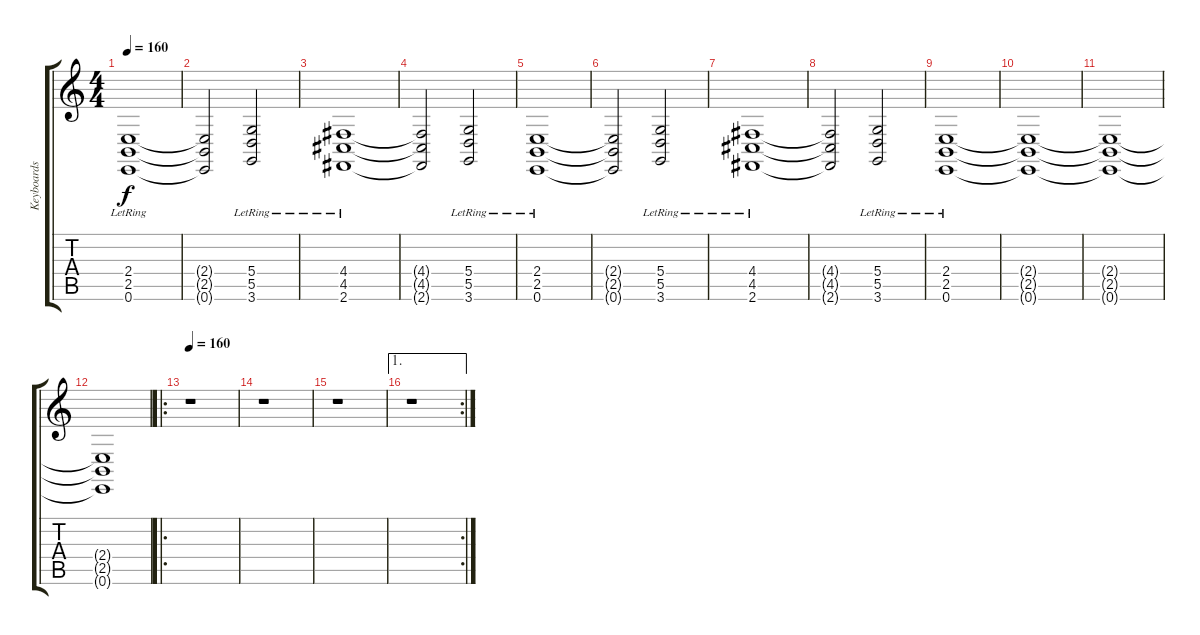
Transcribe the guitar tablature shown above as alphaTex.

\track ("Keyboards" "Keyboards") {instrument acousticgrandpiano}
\staff {score tabs}
\tuning (E4 B3 G3 D3 A2 E2) {hide}
\ts (4 4)
\tempo 160
\clef g2
\ks c
(2.4{lr} 2.5{lr} 0.6{lr}).1{dy f} |
(2.4{t} 2.5{t} 0.6{t}).2 (5.4{lr} 5.5{lr} 3.6{lr}).2 |
(4.4{lr} 4.5{lr} 2.6{lr}).1 |
(4.4{t} 4.5{t} 2.6{t}).2 (5.4{lr} 5.5{lr} 3.6{lr}).2 |
(2.4{lr} 2.5{lr} 0.6{lr}).1 |
(2.4{t} 2.5{t} 0.6{t}).2 (5.4{lr} 5.5{lr} 3.6{lr}).2 |
(4.4{lr} 4.5{lr} 2.6{lr}).1 |
(4.4{t} 4.5{t} 2.6{t}).2 (5.4{lr} 5.5{lr} 3.6{lr}).2 |
(2.4{lr} 2.5{lr} 0.6{lr}).1 |
(2.4{t} 2.5{t} 0.6{t}).1 |
(2.4{t} 2.5{t} 0.6{t}).1 |
(2.4{t} 2.5{t} 0.6{t}).1 |
\ro
\tempo 160
r.1 |
r.1 |
r.1 |
\ae 1
\rc 2
r.1
